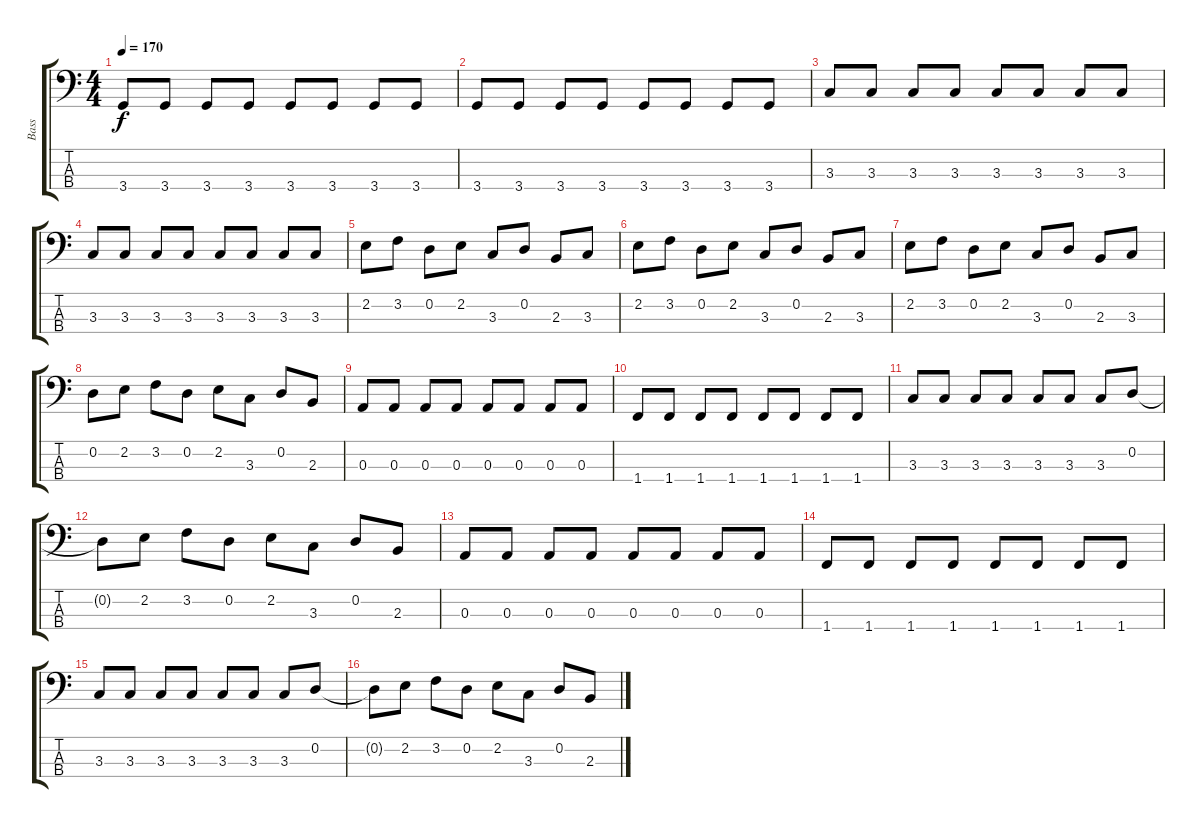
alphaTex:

\track ("Bass" "Bass") {instrument electricbassfinger}
\staff {score tabs}
\tuning (G2 D2 A1 E1) {hide}
\ts (4 4)
\tempo 170
\clef f4
\ks c
3.4.8{dy f} 3.4.8 3.4.8 3.4.8 3.4.8 3.4.8 3.4.8 3.4.8 |
3.4.8 3.4.8 3.4.8 3.4.8 3.4.8 3.4.8 3.4.8 3.4.8 |
3.3.8 3.3.8 3.3.8 3.3.8 3.3.8 3.3.8 3.3.8 3.3.8 |
3.3.8 3.3.8 3.3.8 3.3.8 3.3.8 3.3.8 3.3.8 3.3.8 |
2.2.8 3.2.8 0.2.8 2.2.8 3.3.8 0.2.8 2.3.8 3.3.8 |
2.2.8 3.2.8 0.2.8 2.2.8 3.3.8 0.2.8 2.3.8 3.3.8 |
2.2.8 3.2.8 0.2.8 2.2.8 3.3.8 0.2.8 2.3.8 3.3.8 |
0.2.8 2.2.8 3.2.8 0.2.8 2.2.8 3.3.8 0.2.8 2.3.8 |
0.3.8 0.3.8 0.3.8 0.3.8 0.3.8 0.3.8 0.3.8 0.3.8 |
1.4.8 1.4.8 1.4.8 1.4.8 1.4.8 1.4.8 1.4.8 1.4.8 |
3.3.8 3.3.8 3.3.8 3.3.8 3.3.8 3.3.8 3.3.8 0.2.8 |
0.2{t}.8 2.2.8 3.2.8 0.2.8 2.2.8 3.3.8 0.2.8 2.3.8 |
0.3.8 0.3.8 0.3.8 0.3.8 0.3.8 0.3.8 0.3.8 0.3.8 |
1.4.8 1.4.8 1.4.8 1.4.8 1.4.8 1.4.8 1.4.8 1.4.8 |
3.3.8 3.3.8 3.3.8 3.3.8 3.3.8 3.3.8 3.3.8 0.2.8 |
0.2{t}.8 2.2.8 3.2.8 0.2.8 2.2.8 3.3.8 0.2.8 2.3.8
